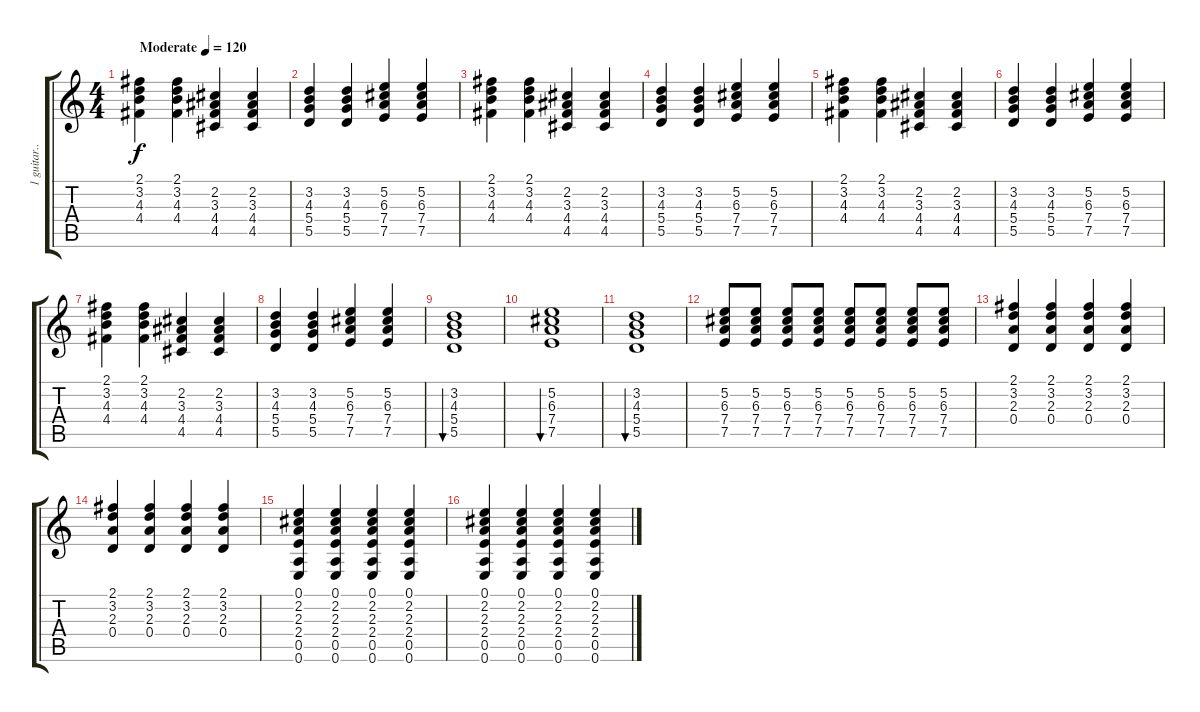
\track ("1 guitar... jerome" "1 guitar..") {instrument acousticguitarsteel}
\staff {score tabs}
\tuning (E4 B3 G3 D3 A2 E2) {hide}
\ts (4 4)
\tempo (120 "Moderate")
\clef g2
\ks c
(2.1 3.2 4.3 4.4).4{dy f instrument acousticguitarsteel} (2.1 3.2 4.3 4.4).4 (2.2 3.3 4.4 4.5).4 (2.2 3.3 4.4 4.5).4 |
(3.2 4.3 5.4 5.5).4 (3.2 4.3 5.4 5.5).4 (5.2 6.3 7.4 7.5).4 (5.2 6.3 7.4 7.5).4 |
(2.1 3.2 4.3 4.4).4 (2.1 3.2 4.3 4.4).4 (2.2 3.3 4.4 4.5).4 (2.2 3.3 4.4 4.5).4 |
(3.2 4.3 5.4 5.5).4 (3.2 4.3 5.4 5.5).4 (5.2 6.3 7.4 7.5).4 (5.2 6.3 7.4 7.5).4 |
(2.1 3.2 4.3 4.4).4 (2.1 3.2 4.3 4.4).4 (2.2 3.3 4.4 4.5).4 (2.2 3.3 4.4 4.5).4 |
(3.2 4.3 5.4 5.5).4 (3.2 4.3 5.4 5.5).4 (5.2 6.3 7.4 7.5).4 (5.2 6.3 7.4 7.5).4 |
(2.1 3.2 4.3 4.4).4 (2.1 3.2 4.3 4.4).4 (2.2 3.3 4.4 4.5).4 (2.2 3.3 4.4 4.5).4 |
(3.2 4.3 5.4 5.5).4 (3.2 4.3 5.4 5.5).4 (5.2 6.3 7.4 7.5).4 (5.2 6.3 7.4 7.5).4 |
(3.2 4.3 5.4 5.5).1{bu 120 volume 10} |
(5.2 6.3 7.4 7.5).1{bu 120} |
(3.2 4.3 5.4 5.5).1{bu 120} |
(5.2 6.3 7.4 7.5).8{volume 11} (5.2 6.3 7.4 7.5).8 (5.2 6.3 7.4 7.5).8 (5.2 6.3 7.4 7.5).8 (5.2 6.3 7.4 7.5).8 (5.2 6.3 7.4 7.5).8 (5.2 6.3 7.4 7.5).8 (5.2 6.3 7.4 7.5).8 |
(2.1 3.2 2.3 0.4).4 (2.1 3.2 2.3 0.4).4 (2.1 3.2 2.3 0.4).4 (2.1 3.2 2.3 0.4).4 |
(2.1 3.2 2.3 0.4).4 (2.1 3.2 2.3 0.4).4 (2.1 3.2 2.3 0.4).4 (2.1 3.2 2.3 0.4).4 |
(0.1 2.2 2.3 2.4 0.5 0.6).4 (0.1 2.2 2.3 2.4 0.5 0.6).4 (0.1 2.2 2.3 2.4 0.5 0.6).4 (0.1 2.2 2.3 2.4 0.5 0.6).4 |
(0.1 2.2 2.3 2.4 0.5 0.6).4 (0.1 2.2 2.3 2.4 0.5 0.6).4 (0.1 2.2 2.3 2.4 0.5 0.6).4 (0.1 2.2 2.3 2.4 0.5 0.6).4
